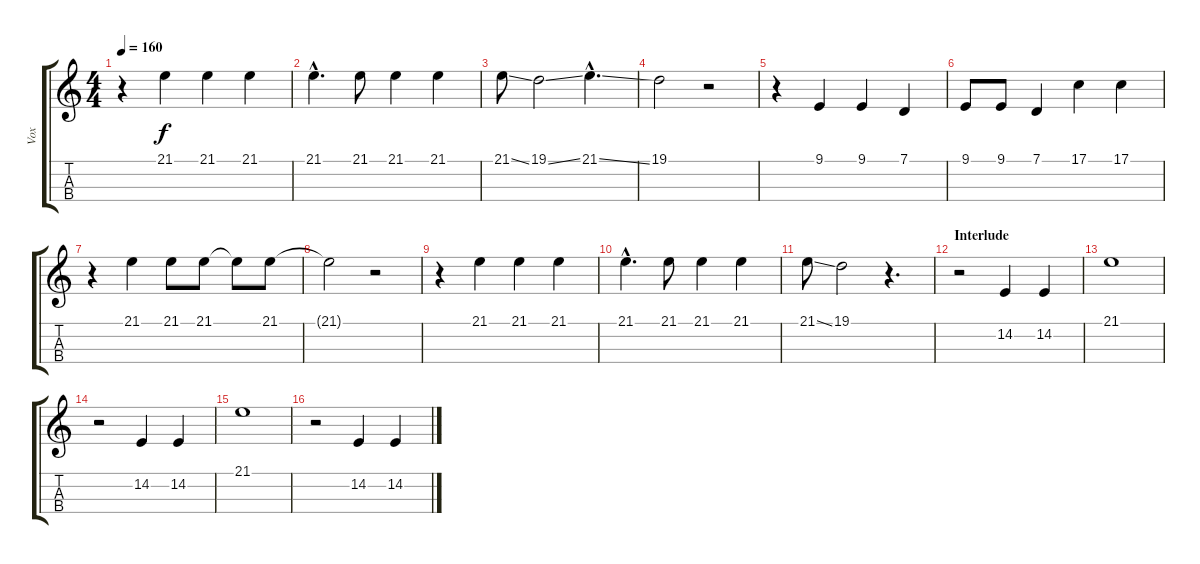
\track ("Vox" "Vox") {instrument cello}
\staff {score tabs}
\tuning (G3 D3 A2 E2) {hide}
\ts (4 4)
\tempo 160
\clef g2
\ks c
r.4{dy f} 21.1.4 21.1.4 21.1.4 |
21.1{hac}.4{d} 21.1.8 21.1.4 21.1.4 |
21.1{ss}.8 19.1{ss}.2 21.1{ss hac}.4{d} |
19.1.2 r.2 |
r.4 9.1.4 9.1.4 7.1.4 |
9.1.8 9.1.8 7.1.4 17.1.4 17.1.4 |
r.4 21.1.4 21.1.8 21.1.8 21.1{t}.8 21.1.8 |
21.1{t}.2 r.2 |
r.4 21.1.4 21.1.4 21.1.4 |
21.1{hac}.4{d} 21.1.8 21.1.4 21.1.4 |
21.1{ss}.8 19.1.2 r.4{d} |
\section ("" "Interlude")
r.2 14.2.4 14.2.4 |
21.1.1 |
r.2 14.2.4 14.2.4 |
21.1.1 |
r.2 14.2.4 14.2.4
